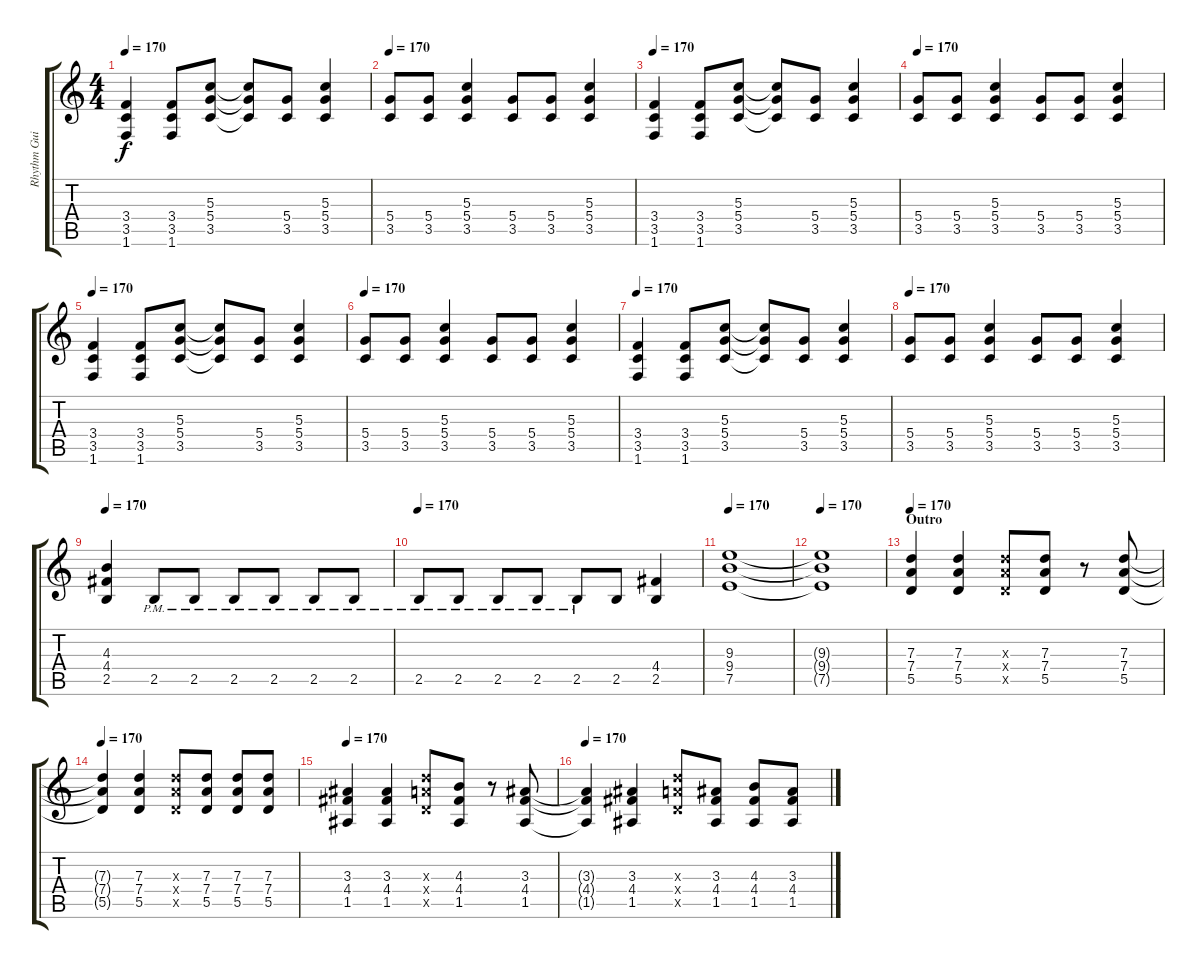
\track ("Rhythm Guitar" "Rhythm Gui") {instrument overdrivenguitar}
\staff {score tabs}
\tuning (E4 B3 G3 D3 A2 E2) {hide}
\ts (4 4)
\tempo 170
\clef g2
\ks c
(3.4 3.5 1.6).4{dy f} (3.4 3.5 1.6).8 (5.3 5.4 3.5).8 (5.3{t} 5.4{t} 3.5{t}).8 (5.4 3.5).8 (5.3 5.4 3.5).4 |
\tempo 170
(5.4 3.5).8 (5.4 3.5).8 (5.3 5.4 3.5).4 (5.4 3.5).8 (5.4 3.5).8 (5.3 5.4 3.5).4 |
\tempo 170
(3.4 3.5 1.6).4 (3.4 3.5 1.6).8 (5.3 5.4 3.5).8 (5.3{t} 5.4{t} 3.5{t}).8 (5.4 3.5).8 (5.3 5.4 3.5).4 |
\tempo 170
(5.4 3.5).8 (5.4 3.5).8 (5.3 5.4 3.5).4 (5.4 3.5).8 (5.4 3.5).8 (5.3 5.4 3.5).4 |
\tempo 170
(3.4 3.5 1.6).4 (3.4 3.5 1.6).8 (5.3 5.4 3.5).8 (5.3{t} 5.4{t} 3.5{t}).8 (5.4 3.5).8 (5.3 5.4 3.5).4 |
\tempo 170
(5.4 3.5).8 (5.4 3.5).8 (5.3 5.4 3.5).4 (5.4 3.5).8 (5.4 3.5).8 (5.3 5.4 3.5).4 |
\tempo 170
(3.4 3.5 1.6).4 (3.4 3.5 1.6).8 (5.3 5.4 3.5).8 (5.3{t} 5.4{t} 3.5{t}).8 (5.4 3.5).8 (5.3 5.4 3.5).4 |
\tempo 170
(5.4 3.5).8 (5.4 3.5).8 (5.3 5.4 3.5).4 (5.4 3.5).8 (5.4 3.5).8 (5.3 5.4 3.5).4 |
\tempo 170
(4.3 4.4 2.5).4 2.5{pm}.8 2.5{pm}.8 2.5{pm}.8 2.5{pm}.8 2.5{pm}.8 2.5{pm}.8 |
\tempo 170
2.5{pm}.8 2.5{pm}.8 2.5{pm}.8 2.5{pm}.8 2.5{pm}.8 2.5.8 (4.4 2.5).4 |
\tempo 170
(9.3 9.4 7.5).1 |
\tempo 170
(9.3{t} 9.4{t} 7.5{t}).1 |
\section ("" "Outro")
\tempo 170
(7.3 7.4 5.5).4 (7.3 7.4 5.5).4 (7.3{x} 7.4{x} 5.5{x}).8 (7.3 7.4 5.5).8 r.8 (7.3 7.4 5.5).8 |
\tempo 170
(7.3{t} 7.4{t} 5.5{t}).4 (7.3 7.4 5.5).4 (7.3{x} 7.4{x} 5.5{x}).8 (7.3 7.4 5.5).8 (7.3 7.4 5.5).8 (7.3 7.4 5.5).8 |
\tempo 170
(3.3 4.4 1.5).4 (3.3 4.4 1.5).4 (7.3{x} 7.4{x} 5.5{x}).8 (4.3 4.4 1.5).8 r.8 (3.3 4.4 1.5).8 |
\tempo 170
(3.3{t} 4.4{t} 1.5{t}).4 (3.3 4.4 1.5).4 (7.3{x} 7.4{x} 5.5{x}).8 (3.3 4.4 1.5).8 (4.3 4.4 1.5).8 (3.3 4.4 1.5).8
